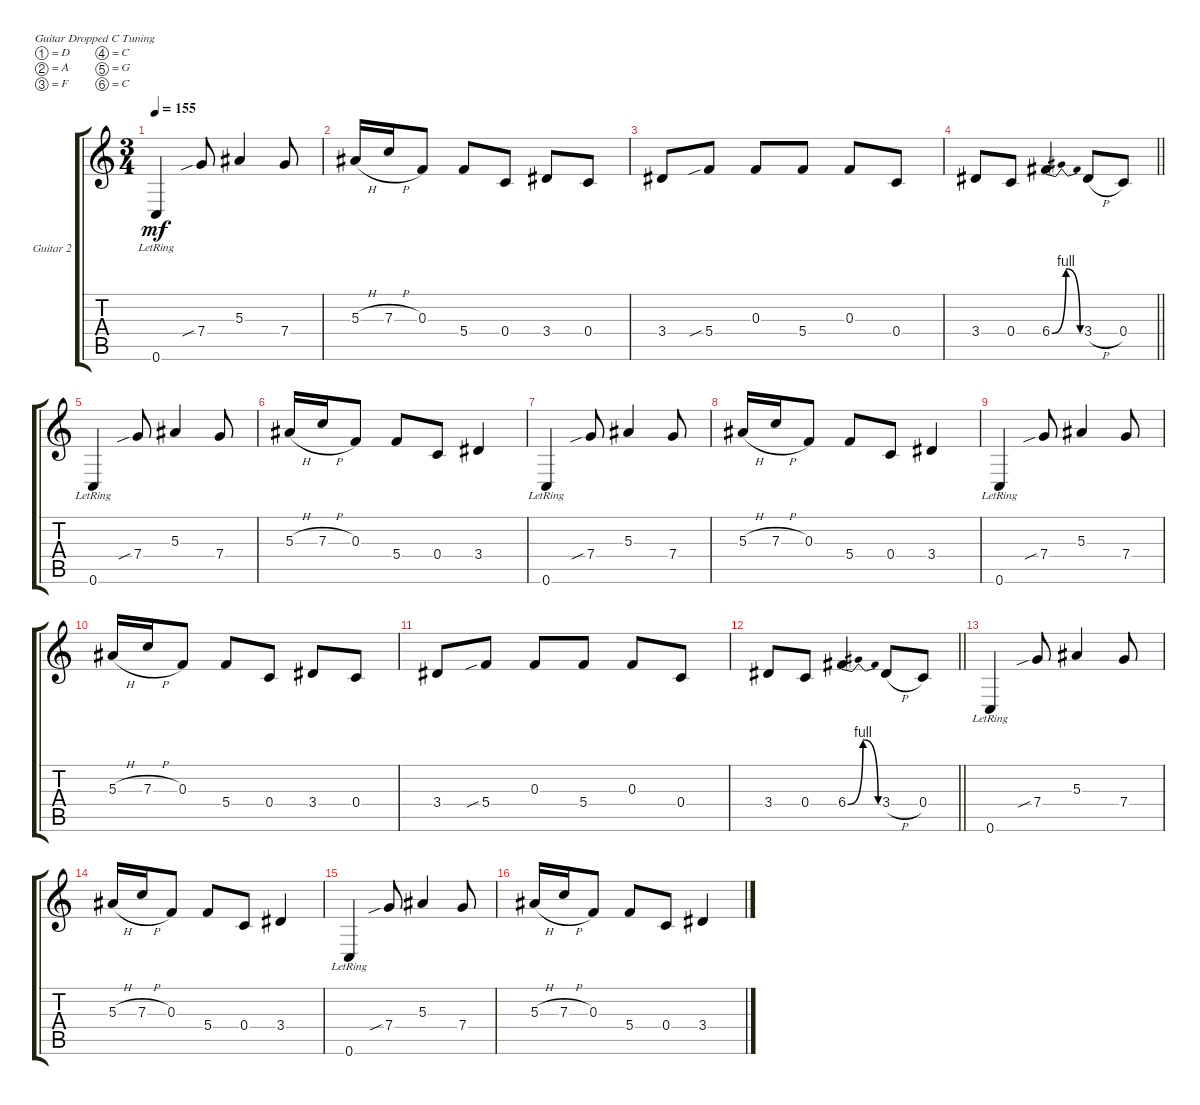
\bracketExtendMode groupsimilarinstruments
\firstSystemTrackNameOrientation horizontal
\otherSystemsTrackNameOrientation horizontal
\track ("Guitar 2" "Guitar 2") {instrument distortionguitar}
\staff {score tabs}
\tuning (D4 A3 F3 C3 G2 C2)
\ts (3 4)
\tempo 155
\clef g2
\ks c
0.6{lr}.4{dy mf} 7.4{sib}.8 5.3.4 7.4.8 |
5.3{h}.16 7.3{h}.16 0.3.8 5.4.8 0.4.8 3.4.8 0.4.8 |
3.4.8 5.4{sib}.8 0.3.8 5.4.8 0.3.8 0.4.8 |
\barLineRight lightlight
3.4.8 0.4.8 6.4{be (bendrelease 0 0 10.2 4 20.4 4 39 0)}.4 3.4{h}.8 0.4.8 |
0.6{lr}.4 7.4{sib}.8 5.3.4 7.4.8 |
5.3{h}.16 7.3{h}.16 0.3.8 5.4.8 0.4.8 3.4.4 |
0.6{lr}.4 7.4{sib}.8 5.3.4 7.4.8 |
5.3{h}.16 7.3{h}.16 0.3.8 5.4.8 0.4.8 3.4.4 |
0.6{lr}.4 7.4{sib}.8 5.3.4 7.4.8 |
5.3{h}.16 7.3{h}.16 0.3.8 5.4.8 0.4.8 3.4.8 0.4.8 |
3.4.8 5.4{sib}.8 0.3.8 5.4.8 0.3.8 0.4.8 |
\barLineRight lightlight
3.4.8 0.4.8 6.4{be (bendrelease 0 0 10.2 4 20.4 4 39 0)}.4 3.4{h}.8 0.4.8 |
0.6{lr}.4 7.4{sib}.8 5.3.4 7.4.8 |
5.3{h}.16 7.3{h}.16 0.3.8 5.4.8 0.4.8 3.4.4 |
0.6{lr}.4 7.4{sib}.8 5.3.4 7.4.8 |
5.3{h}.16 7.3{h}.16 0.3.8 5.4.8 0.4.8 3.4.4
